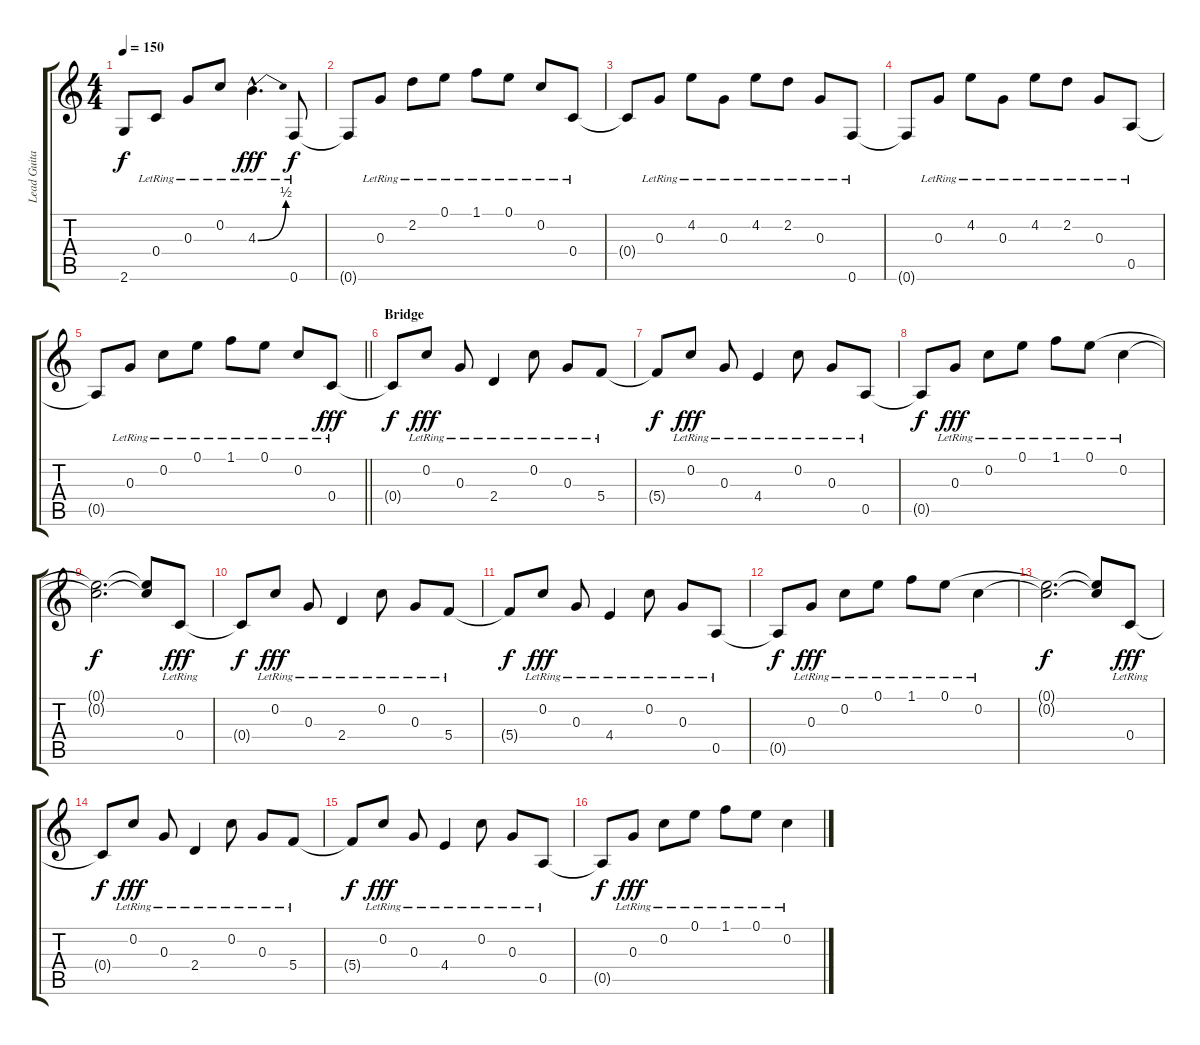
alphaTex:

\track ("Lead Guitar" "Lead Guita") {instrument electricguitarjazz}
\staff {score tabs}
\tuning (E4 C4 G3 C3 A2 F2) {hide}
\ts (4 4)
\tempo 150
\clef g2
\ks c
2.6{t}.8{dy f} 0.4{lr}.8 0.3{lr}.8 0.2{lr}.8 4.3{be (bend 0 0 60 2) hac lr}.4{d dy fff} 0.6{lr}.8{dy f} |
0.6{t}.8 0.3{lr}.8 2.2{lr}.8 0.1{lr}.8 1.1{lr}.8 0.1{lr}.8 0.2{lr}.8 0.4{lr}.8 |
0.4{t}.8 0.3{lr}.8 4.2{lr}.8 0.3{lr}.8 4.2{lr}.8 2.2{lr}.8 0.3{lr}.8 0.6{lr}.8 |
0.6{t}.8 0.3{lr}.8 4.2{lr}.8 0.3{lr}.8 4.2{lr}.8 2.2{lr}.8 0.3{lr}.8 0.5{lr}.8 |
\barLineRight lightlight
0.5{t}.8 0.3{lr}.8 0.2{lr}.8 0.1{lr}.8 1.1{lr}.8 0.1{lr}.8 0.2{lr}.8 0.4{lr}.8{dy fff} |
\section ("" "Bridge")
0.4{t}.8{dy f} 0.2{lr}.8{dy fff} 0.3{lr}.8 2.4{lr}.4 0.2{lr}.8 0.3{lr}.8 5.4{lr}.8 |
5.4{t}.8{dy f} 0.2{lr}.8{dy fff} 0.3{lr}.8 4.4{lr}.4 0.2{lr}.8 0.3{lr}.8 0.5{lr}.8 |
0.5{t}.8{dy f} 0.3{lr}.8{dy fff} 0.2{lr}.8 0.1{lr}.8 1.1{lr}.8 0.1{lr}.8 0.2{lr}.4 |
(0.1{t} 0.2{t}).2{d dy f} (0.1{t} 0.2{t}).8 0.4{lr}.8{dy fff} |
0.4{t}.8{dy f} 0.2{lr}.8{dy fff} 0.3{lr}.8 2.4{lr}.4 0.2{lr}.8 0.3{lr}.8 5.4{lr}.8 |
5.4{t}.8{dy f} 0.2{lr}.8{dy fff} 0.3{lr}.8 4.4{lr}.4 0.2{lr}.8 0.3{lr}.8 0.5{lr}.8 |
0.5{t}.8{dy f} 0.3{lr}.8{dy fff} 0.2{lr}.8 0.1{lr}.8 1.1{lr}.8 0.1{lr}.8 0.2{lr}.4 |
(0.1{t} 0.2{t}).2{d dy f} (0.1{t} 0.2{t}).8 0.4{lr}.8{dy fff} |
0.4{t}.8{dy f} 0.2{lr}.8{dy fff} 0.3{lr}.8 2.4{lr}.4 0.2{lr}.8 0.3{lr}.8 5.4{lr}.8 |
5.4{t}.8{dy f} 0.2{lr}.8{dy fff} 0.3{lr}.8 4.4{lr}.4 0.2{lr}.8 0.3{lr}.8 0.5{lr}.8 |
0.5{t}.8{dy f} 0.3{lr}.8{dy fff} 0.2{lr}.8 0.1{lr}.8 1.1{lr}.8 0.1{lr}.8 0.2{lr}.4
